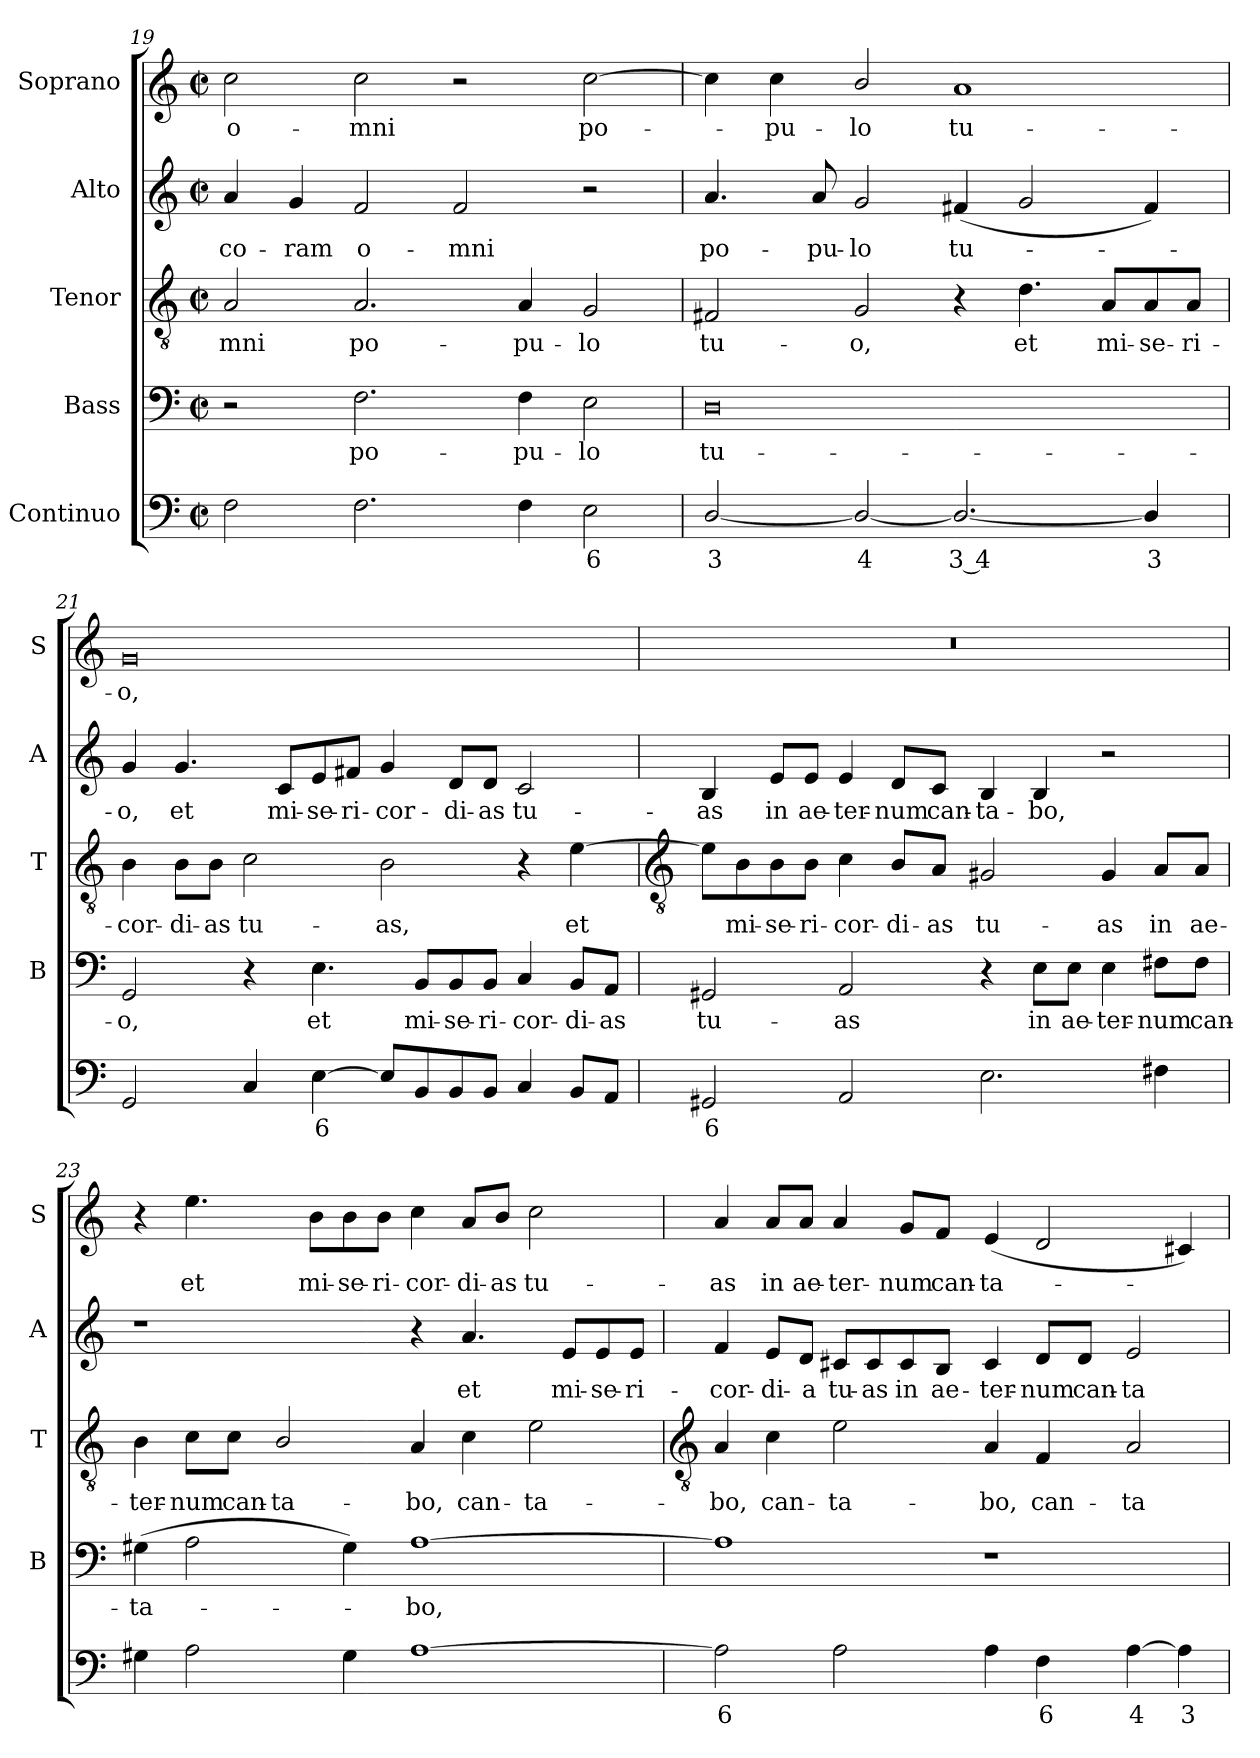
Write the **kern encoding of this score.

**kern	**text	**kern	**text	**kern	**text	**kern	**text	**kern	**text
*part5	*part5	*part4	*part4	*part3	*part3	*part2	*part2	*part1	*part1
*staff5	*staff5	*staff4	*staff4	*staff3	*staff3	*staff2	*staff2	*staff1	*staff1
*I"Continuo	*	*I"Bass	*	*I"Tenor	*	*I"Alto	*	*I"Soprano	*
*	*	*I'B	*	*I'T	*	*I'A	*	*I'S	*
!!LO:LB:g=z
*clefF4	*	*clefF4	*	*clefGv2	*	*clefG2	*	*clefG2	*
*k[]	*	*k[]	*	*k[]	*	*k[]	*	*k[]	*
*C:	*	*C:	*	*C:	*	*C:	*	*C:	*
*M4/2	*	*M4/2	*	*M4/2	*	*M4/2	*	*M4/2	*
*met(c|)	*	*met(c|)	*	*met(c|)	*	*met(c|)	*	*met(c|)	*
=19	=19	=19	=19	=19	=19	=19	=19	=19	=19
!	!	!	!	!	!LO:LY:b	!	!LO:LY:b	!	!LO:LY:b
2F	.	2r	.	2A	-mni	4a	co-	2cc	o-
!	!	!	!	!	!	!	!LO:LY:b	!	!
.	.	.	.	.	.	4g	-ram	.	.
!	!	!	!LO:LY:b	!	!LO:LY:b	!	!LO:LY:b	!	!LO:LY:b
2.F	.	2.F	po-	2.A	po-	2f	o-	2cc	-mni
!	!	!	!	!	!	!	!LO:LY:b	!	!
.	.	.	.	.	.	2f	-mni	2r	.
!	!	!	!LO:LY:b	!	!LO:LY:b	!	!	!	!
4F	.	4F	-pu-	4A	-pu-	.	.	.	.
!	!LO:LY:b	!	!LO:LY:b	!	!LO:LY:b	!	!	!	!LO:LY:b
2E	6	2E	-lo	2G	-lo	2r	.	[2cc	po-
=20	=20	=20	=20	=20	=20	=20	=20	=20	=20
!	!LO:LY:b	!	!LO:LY:b	!	!LO:LY:b	!	!LO:LY:b	!	!
[2D/	3	0D	tu-	2F#X	tu-	4.a	po-	4cc]	.
!	!	!	!	!	!	!	!	!	!LO:LY:b
.	.	.	.	.	.	.	.	4cc	pu-
!	!	!	!	!	!	!	!LO:LY:b	!	!
.	.	.	.	.	.	8a	-pu-	.	.
!	!LO:LY:b	!	!	!	!LO:LY:b	!	!LO:LY:b	!	!LO:LY:b
2D/_	4	.	.	2G	-o,	2g	-lo	2b/	-lo
!	!LO:LY:b	!	!	!	!	!	!LO:LY:b	!	!LO:LY:b
2.D/_	3 4	.	.	4r	.	(<4f#X	tu-	1a	tu-
!	!	!	!	!	!LO:LY:b	!	!	!	!
.	.	.	.	4.d	et	2g	.	.	.
!	!	!	!	!	!LO:LY:b	!	!	!	!
.	.	.	.	8A/L	mi-	.	.	.	.
!	!LO:LY:b	!	!	!	!LO:LY:b	!	!	!	!
4D/]	3	.	.	8A/	-se-	4f#)	.	.	.
!	!	!	!	!	!LO:LY:b	!	!	!	!
.	.	.	.	8A/J	-ri-	.	.	.	.
=21	=21	=21	=21	=21	=21	=21	=21	=21	=21
!	!	!	!LO:LY:b	!	!LO:LY:b	!	!LO:LY:b	!	!LO:LY:b
2GG	.	2GG	-o,	4B	-cor-	4g	o,	0g	-o,
!	!	!	!	!	!LO:LY:b	!	!LO:LY:b	!	!
.	.	.	.	8B\L	-di-	4.g	et	.	.
!	!	!	!	!	!LO:LY:b	!	!	!	!
.	.	.	.	8B\J	-as	.	.	.	.
!	!	!	!	!	!LO:LY:b	!	!	!	!
4C	.	4r	.	2c	tu-	.	.	.	.
!	!	!	!	!	!	!	!LO:LY:b	!	!
.	.	.	.	.	.	8c/L	mi-	.	.
!	!LO:LY:b	!	!LO:LY:b	!	!	!	!LO:LY:b	!	!
[4E	6	4.E	et	.	.	8e/	-se-	.	.
!	!	!	!	!	!	!	!LO:LY:b	!	!
.	.	.	.	.	.	8f#X/J	-ri-	.	.
!	!	!	!	!	!LO:LY:b	!	!LO:LY:b	!	!
8EL]	.	.	.	2B	-as,	4g	-cor-	.	.
!	!	!	!LO:LY:b	!	!	!	!	!	!
8BB	.	8BB/L	mi-	.	.	.	.	.	.
!	!	!	!LO:LY:b	!	!	!	!LO:LY:b	!	!
8BB	.	8BB/	-se-	.	.	8d/L	-di-	.	.
!	!	!	!LO:LY:b	!	!	!	!LO:LY:b	!	!
8BBJ	.	8BB/J	-ri-	.	.	8d/J	-as	.	.
!	!	!	!LO:LY:b	!	!	!	!LO:LY:b	!	!
4C	.	4C	-cor-	4r	.	2c	tu-	.	.
!	!	!	!LO:LY:b	!	!LO:LY:b	!	!	!	!
8BBL	.	8BB/L	-di-	[4e	et	.	.	.	.
!	!	!	!LO:LY:b	!	!	!	!	!	!
8AAJ	.	8AA/J	-as	.	.	.	.	.	.
!!LO:LB:g=z
=22	=22	=22	=22	=22	=22	=22	=22	=22	=22
*	*	*	*	*clefGv2	*	*	*	*	*
!	!LO:LY:b	!	!LO:LY:b	!	!	!	!LO:LY:b	!	!
2GG#X	6	2GG#X	tu-	8e\L]	.	4B	-as	0r	.
!	!	!	!	!	!LO:LY:b	!	!	!	!
.	.	.	.	8B\	mi-	.	.	.	.
!	!	!	!	!	!LO:LY:b	!	!LO:LY:b	!	!
.	.	.	.	8B\	-se-	8e/L	in	.	.
!	!	!	!	!	!LO:LY:b	!	!LO:LY:b	!	!
.	.	.	.	8B\J	-ri-	8e/J	ae-	.	.
!	!	!	!LO:LY:b	!	!LO:LY:b	!	!LO:LY:b	!	!
2AA	.	2AA	-as	4c	-cor-	4e	-ter-	.	.
!	!	!	!	!	!LO:LY:b	!	!LO:LY:b	!	!
.	.	.	.	8B/L	-di-	8d/L	-num	.	.
!	!	!	!	!	!LO:LY:b	!	!LO:LY:b	!	!
.	.	.	.	8A/J	-as	8c/J	can-	.	.
!	!	!	!	!	!LO:LY:b	!	!LO:LY:b	!	!
2.E	.	4r	.	2G#X	tu-	4B	-ta-	.	.
!	!	!	!LO:LY:b	!	!	!	!LO:LY:b	!	!
.	.	8E\L	in	.	.	4B	-bo,	.	.
!	!	!	!LO:LY:b	!	!	!	!	!	!
.	.	8E\J	ae-	.	.	.	.	.	.
!	!	!	!LO:LY:b	!	!LO:LY:b	!	!	!	!
.	.	4E	-ter-	4G#	-as	2r	.	.	.
!	!	!	!LO:LY:b	!	!LO:LY:b	!	!	!	!
4F#X	.	8F#X\L	-num	8A/L	in	.	.	.	.
!	!	!	!LO:LY:b	!	!LO:LY:b	!	!	!	!
.	.	8F#\J	can-	8A/J	ae-	.	.	.	.
=23	=23	=23	=23	=23	=23	=23	=23	=23	=23
!	!	!	!LO:LY:b	!	!LO:LY:b	!	!	!	!
4G#X	.	(>4G#X	-ta-	4B	-ter-	1r	.	4r	.
!	!	!	!	!	!LO:LY:b	!	!	!	!LO:LY:b
2A	.	2A	.	8c\L	-num	.	.	4.ee	et
!	!	!	!	!	!LO:LY:b	!	!	!	!
.	.	.	.	8c\J	can-	.	.	.	.
!	!	!	!	!	!LO:LY:b	!	!	!	!
.	.	.	.	2B/	-ta-	.	.	.	.
!	!	!	!	!	!	!	!	!	!LO:LY:b
.	.	.	.	.	.	.	.	8b\L	mi-
!	!	!	!	!	!	!	!	!	!LO:LY:b
4G#	.	4G#)	.	.	.	.	.	8b\	-se-
!	!	!	!	!	!	!	!	!	!LO:LY:b
.	.	.	.	.	.	.	.	8b\J	-ri-
!	!	!	!LO:LY:b	!	!LO:LY:b	!	!	!	!LO:LY:b
[1A	.	[1A	bo,	4A	-bo,	4r	.	4cc	-cor-
!	!	!	!	!	!LO:LY:b	!	!LO:LY:b	!	!LO:LY:b
.	.	.	.	4c	can-	4.a	et	8a/L	-di-
!	!	!	!	!	!	!	!	!	!LO:LY:b
.	.	.	.	.	.	.	.	8b/J	-as
!	!	!	!	!	!LO:LY:b	!	!	!	!LO:LY:b
.	.	.	.	2e	-ta-	.	.	2cc	tu-
!	!	!	!	!	!	!	!LO:LY:b	!	!
.	.	.	.	.	.	8e/L	mi-	.	.
!	!	!	!	!	!	!	!LO:LY:b	!	!
.	.	.	.	.	.	8e/	-se-	.	.
!	!	!	!	!	!	!	!LO:LY:b	!	!
.	.	.	.	.	.	8e/J	-ri-	.	.
!!LO:LB:g=z
=24	=24	=24	=24	=24	=24	=24	=24	=24	=24
*	*	*	*	*clefGv2	*	*	*	*	*
!	!LO:LY:b	!	!	!	!LO:LY:b	!	!LO:LY:b	!	!LO:LY:b
2A]	6	1A]	.	4A	-bo,	4f	-cor-	4a	-as
!	!	!	!	!	!LO:LY:b	!	!LO:LY:b	!	!LO:LY:b
.	.	.	.	4c	can-	8e/L	-di-	8a/L	in
!	!	!	!	!	!	!	!LO:LY:b	!	!LO:LY:b
.	.	.	.	.	.	8d/J	-a	8a/J	ae-
!	!	!	!	!	!LO:LY:b	!	!LO:LY:b	!	!LO:LY:b
2A	.	.	.	2e	-ta-	8c#X/L	tu-	4a	-ter-
!	!	!	!	!	!	!	!LO:LY:b	!	!
.	.	.	.	.	.	8c#/	-as	.	.
!	!	!	!	!	!	!	!LO:LY:b	!	!LO:LY:b
.	.	.	.	.	.	8c#/	in	8g/L	-num
!	!	!	!	!	!	!	!LO:LY:b	!	!LO:LY:b
.	.	.	.	.	.	8B/J	ae-	8f/J	can-
!	!	!	!	!	!LO:LY:b	!	!LO:LY:b	!	!LO:LY:b
4A	.	1r	.	4A	-bo,	4c#	-ter-	(<4e	-ta-
!	!LO:LY:b	!	!	!	!LO:LY:b	!	!LO:LY:b	!	!
4F	6	.	.	4F	can-	8d/L	-num	2d	.
!	!	!	!	!	!	!	!LO:LY:b	!	!
.	.	.	.	.	.	8d/J	can-	.	.
!	!LO:LY:b	!	!	!	!LO:LY:b	!	!LO:LY:b	!	!
[4A	4	.	.	2A	-ta-	2e	-ta-	.	.
!	!LO:LY:b	!	!	!	!	!	!	!	!
4A]	3	.	.	.	.	.	.	4c#X)	.
=	=	=	=	=	=	=	=	=	=
*-	*-	*-	*-	*-	*-	*-	*-	*-	*-
